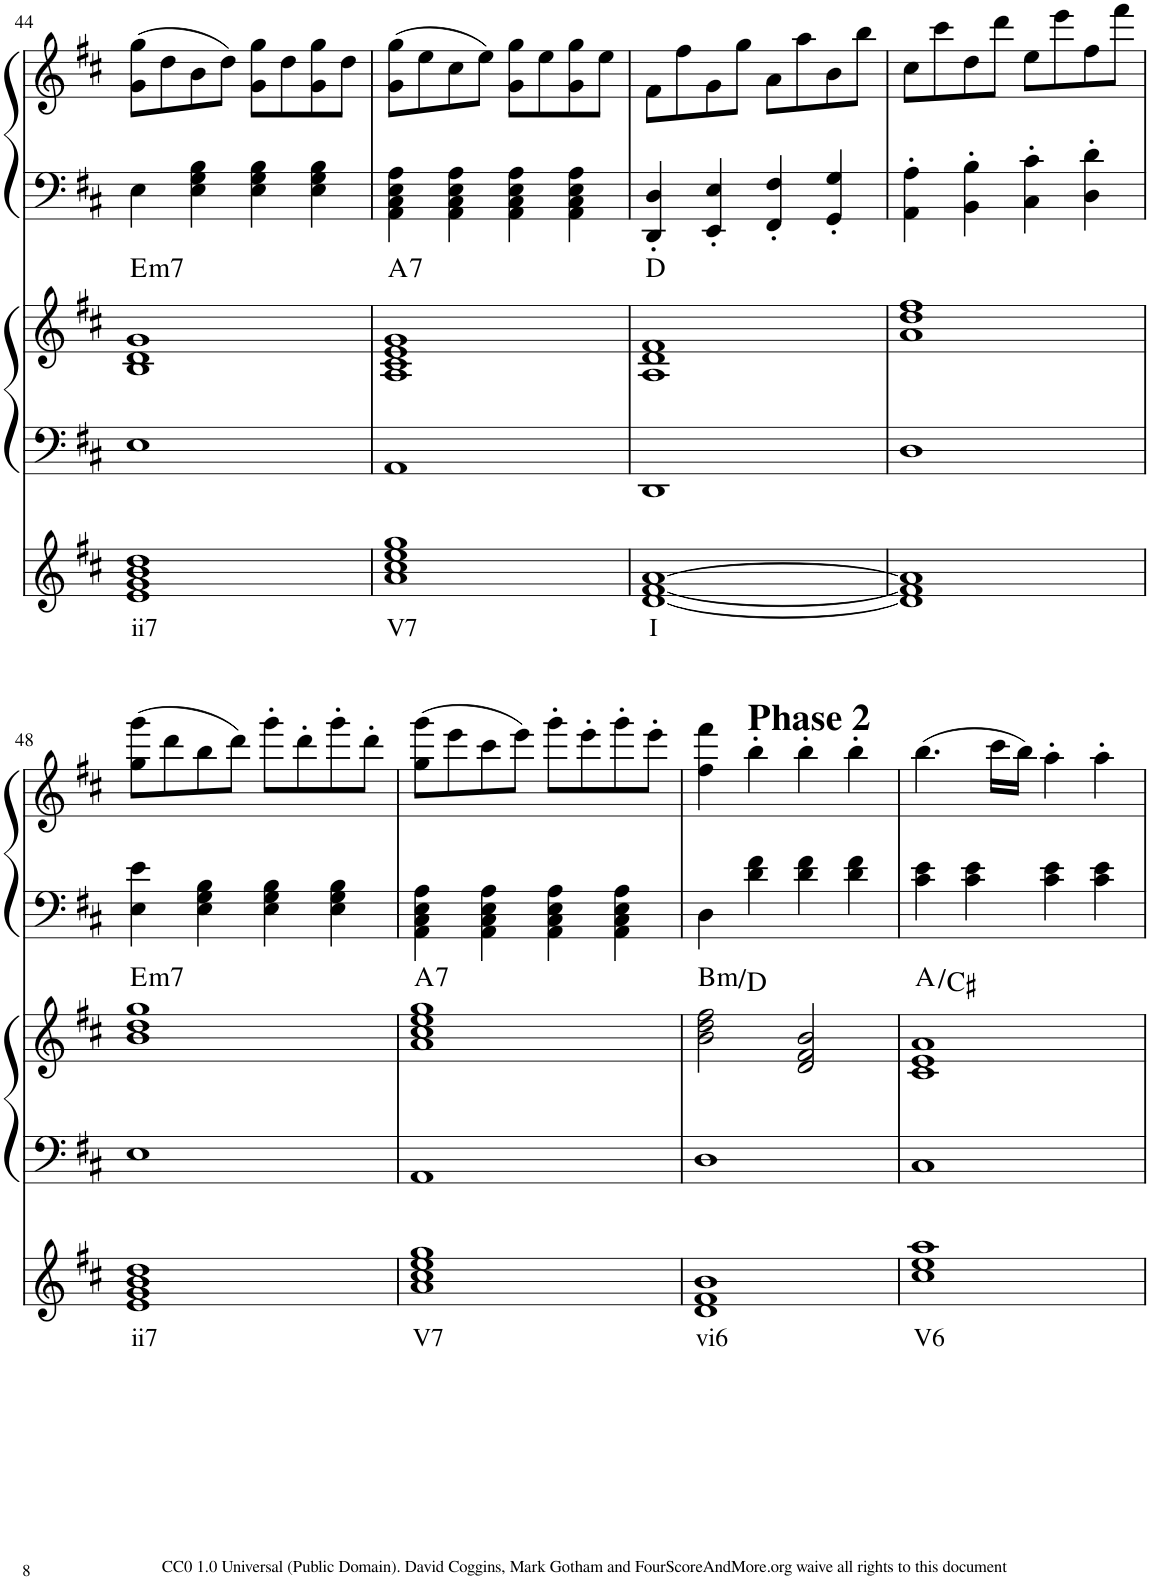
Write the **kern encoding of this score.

**kern	**text	**kern	**kern	**harte	**kern	**kern
*part3	*part3	*part2	*part2	*part2	*part1	*part1
*staff5	*staff5	*staff4	*staff3	*	*staff2	*staff1
*I"One-stave chords + Roman numerals	*	*I"Chordal reduction and symbols	*	*	*I"Reduced Score	*
!!LO:PB:g=z
*clefG2	*	*clefF4	*clefG2	*	*clefF4	*clefG2
*k[f#c#]	*	*k[f#c#]	*k[f#c#]	*	*k[f#c#]	*k[f#c#]
*	*	*D:	*D:	*	*D:	*D:
*M2/2	*	*M2/2	*M2/2	*	*M2/2	*M2/2
*met(c|)	*	*met(c|)	*met(c|)	*	*met(c|)	*met(c|)
=44	=44	=44	=44	=44	=44	=44
!	!LO:LY:b	!	!	!LO:H:kt=m7	!	!
1e 1g 1b 1dd	ii7	1E	1B 1d 1g	E:min7	4E\	(8g\ 8gg\L
.	.	.	.	.	.	8dd\
.	.	.	.	.	4E\ 4G\ 4B\	8b\
.	.	.	.	.	.	8dd\J)
.	.	.	.	.	4E\ 4G\ 4B\	8g\ 8gg\L
.	.	.	.	.	.	8dd\
.	.	.	.	.	4E\ 4G\ 4B\	8g\ 8gg\
.	.	.	.	.	.	8dd\J
=45	=45	=45	=45	=45	=45	=45
!	!LO:LY:b	!	!	!LO:H:kt=7	!	!
1a 1cc# 1ee 1gg	V7	1AA	1A 1c# 1e 1g	A:7	4AA\ 4C#\ 4E\ 4A\	(8g\ 8gg\L
.	.	.	.	.	.	8ee\
.	.	.	.	.	4AA\ 4C#\ 4E\ 4A\	8cc#\
.	.	.	.	.	.	8ee\J)
.	.	.	.	.	4AA\ 4C#\ 4E\ 4A\	8g\ 8gg\L
.	.	.	.	.	.	8ee\
.	.	.	.	.	4AA\ 4C#\ 4E\ 4A\	8g\ 8gg\
.	.	.	.	.	.	8ee\J
=46	=46	=46	=46	=46	=46	=46
!	!LO:LY:b	!	!	!	!	!
[1d [1f# [1a	I	1DD	1A 1d 1f#	D:maj	4DD/' 4D/'	8f#\L
.	.	.	.	.	.	8ff#\
.	.	.	.	.	4EE/' 4E/'	8g\
.	.	.	.	.	.	8gg\J
.	.	.	.	.	4FF#/' 4F#/'	8a\L
.	.	.	.	.	.	8aa\
.	.	.	.	.	4GG/' 4G/'	8b\
.	.	.	.	.	.	8bb\J
=47	=47	=47	=47	=47	=47	=47
1d] 1f#] 1a]	.	1D	1a 1dd 1ff#	.	4AA\' 4A\'	8cc#\L
.	.	.	.	.	.	8ccc#\
.	.	.	.	.	4BB\' 4B\'	8dd\
.	.	.	.	.	.	8ddd\J
.	.	.	.	.	4C#\' 4c#\'	8ee\L
.	.	.	.	.	.	8eee\
.	.	.	.	.	4D\' 4d\'	8ff#\
.	.	.	.	.	.	8fff#\J
!!LO:LB:g=z
=48	=48	=48	=48	=48	=48	=48
!	!LO:LY:b	!	!	!LO:H:kt=m7	!	!
1e 1g 1b 1dd	ii7	1E	1b 1dd 1gg	E:min7	4E\ 4e\	(8gg\ 8ggg\L
.	.	.	.	.	.	8ddd\
.	.	.	.	.	4E\ 4G\ 4B\	8bb\
.	.	.	.	.	.	8ddd\J)
.	.	.	.	.	4E\ 4G\ 4B\	8ggg'\L
.	.	.	.	.	.	8ddd'\
.	.	.	.	.	4E\ 4G\ 4B\	8ggg'\
.	.	.	.	.	.	8ddd'\J
=49	=49	=49	=49	=49	=49	=49
!	!LO:LY:b	!	!	!LO:H:kt=7	!	!
1a 1cc# 1ee 1gg	V7	1AA	1a 1cc# 1ee 1gg	A:7	4AA\ 4C#\ 4E\ 4A\	(8gg\ 8ggg\L
.	.	.	.	.	.	8eee\
.	.	.	.	.	4AA\ 4C#\ 4E\ 4A\	8ccc#\
.	.	.	.	.	.	8eee\J)
.	.	.	.	.	4AA\ 4C#\ 4E\ 4A\	8ggg'\L
.	.	.	.	.	.	8eee'\
.	.	.	.	.	4AA\ 4C#\ 4E\ 4A\	8ggg'\
.	.	.	.	.	.	8eee'\J
=50	=50	=50	=50	=50	=50	=50
!	!LO:LY:b	!	!	!LO:H:kt=m	!	!
1d 1f# 1b	vi6	1D	2b\ 2dd\ 2ff#\	B:min/b3	4D\	4ff#\ 4fff#\
!	!	!	!	!	!	!LO:TX:a:B:t=Phase 2
.	.	.	.	.	4d\ 4f#\	4bb'\
.	.	.	2d/ 2f#/ 2b/	.	4d\ 4f#\	4bb'\
.	.	.	.	.	4d\ 4f#\	4bb'\
=51	=51	=51	=51	=51	=51	=51
!	!LO:LY:b	!	!	!	!	!
1cc# 1ee 1aa	V6	1C#	1c# 1e 1a	A:maj/3	4c#\ 4e\	(4.bb\
.	.	.	.	.	4c#\ 4e\	.
.	.	.	.	.	.	16ccc#\LL
.	.	.	.	.	.	16bb\JJ)
.	.	.	.	.	4c#\ 4e\	4aa'\
.	.	.	.	.	4c#\ 4e\	4aa'\
=	=	=	=	=	=	=
*-	*-	*-	*-	*-	*-	*-
